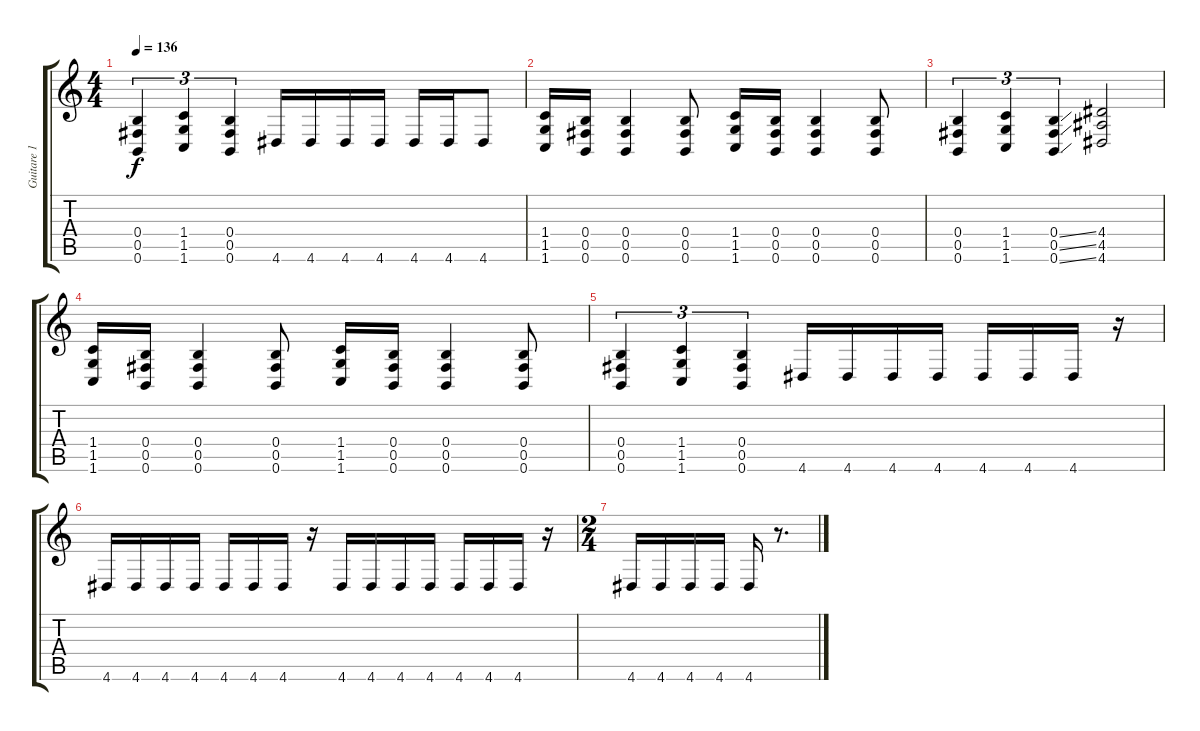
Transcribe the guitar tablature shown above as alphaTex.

\track ("Guitare 1" "Guitare 1") {instrument distortionguitar}
\staff {score tabs}
\tuning (Db4 Ab3 E3 B2 Gb2 B1) {hide}
\ts (4 4)
\tempo 136
\clef g2
\ks c
(0.4 0.5 0.6).4{tu (3 2) dy f} (1.4 1.5 1.6).4{tu (3 2)} (0.4 0.5 0.6).4{tu (3 2)} 4.6.16 4.6.16 4.6.16 4.6.16 4.6.16 4.6.16 4.6.8 |
(1.4 1.5 1.6).16 (0.4 0.5 0.6).16 (0.4 0.5 0.6).4 (0.4 0.5 0.6).8 (1.4 1.5 1.6).16 (0.4 0.5 0.6).16 (0.4 0.5 0.6).4 (0.4 0.5 0.6).8 |
(0.4 0.5 0.6).4{tu (3 2)} (1.4 1.5 1.6).4{tu (3 2)} (0.4{ss} 0.5{ss} 0.6{ss}).4{tu (3 2)} (4.4 4.5 4.6).2 |
(1.4 1.5 1.6).16 (0.4 0.5 0.6).16 (0.4 0.5 0.6).4 (0.4 0.5 0.6).8 (1.4 1.5 1.6).16 (0.4 0.5 0.6).16 (0.4 0.5 0.6).4 (0.4 0.5 0.6).8 |
(0.4 0.5 0.6).4{tu (3 2)} (1.4 1.5 1.6).4{tu (3 2)} (0.4 0.5 0.6).4{tu (3 2)} 4.6.16 4.6.16 4.6.16 4.6.16 4.6.16 4.6.16 4.6.16 r.16 |
4.6.16 4.6.16 4.6.16 4.6.16 4.6.16 4.6.16 4.6.16 r.16 4.6.16 4.6.16 4.6.16 4.6.16 4.6.16 4.6.16 4.6.16 r.16 |
\ts (2 4)
4.6.16 4.6.16 4.6.16 4.6.16 4.6.16 r.8{d}
